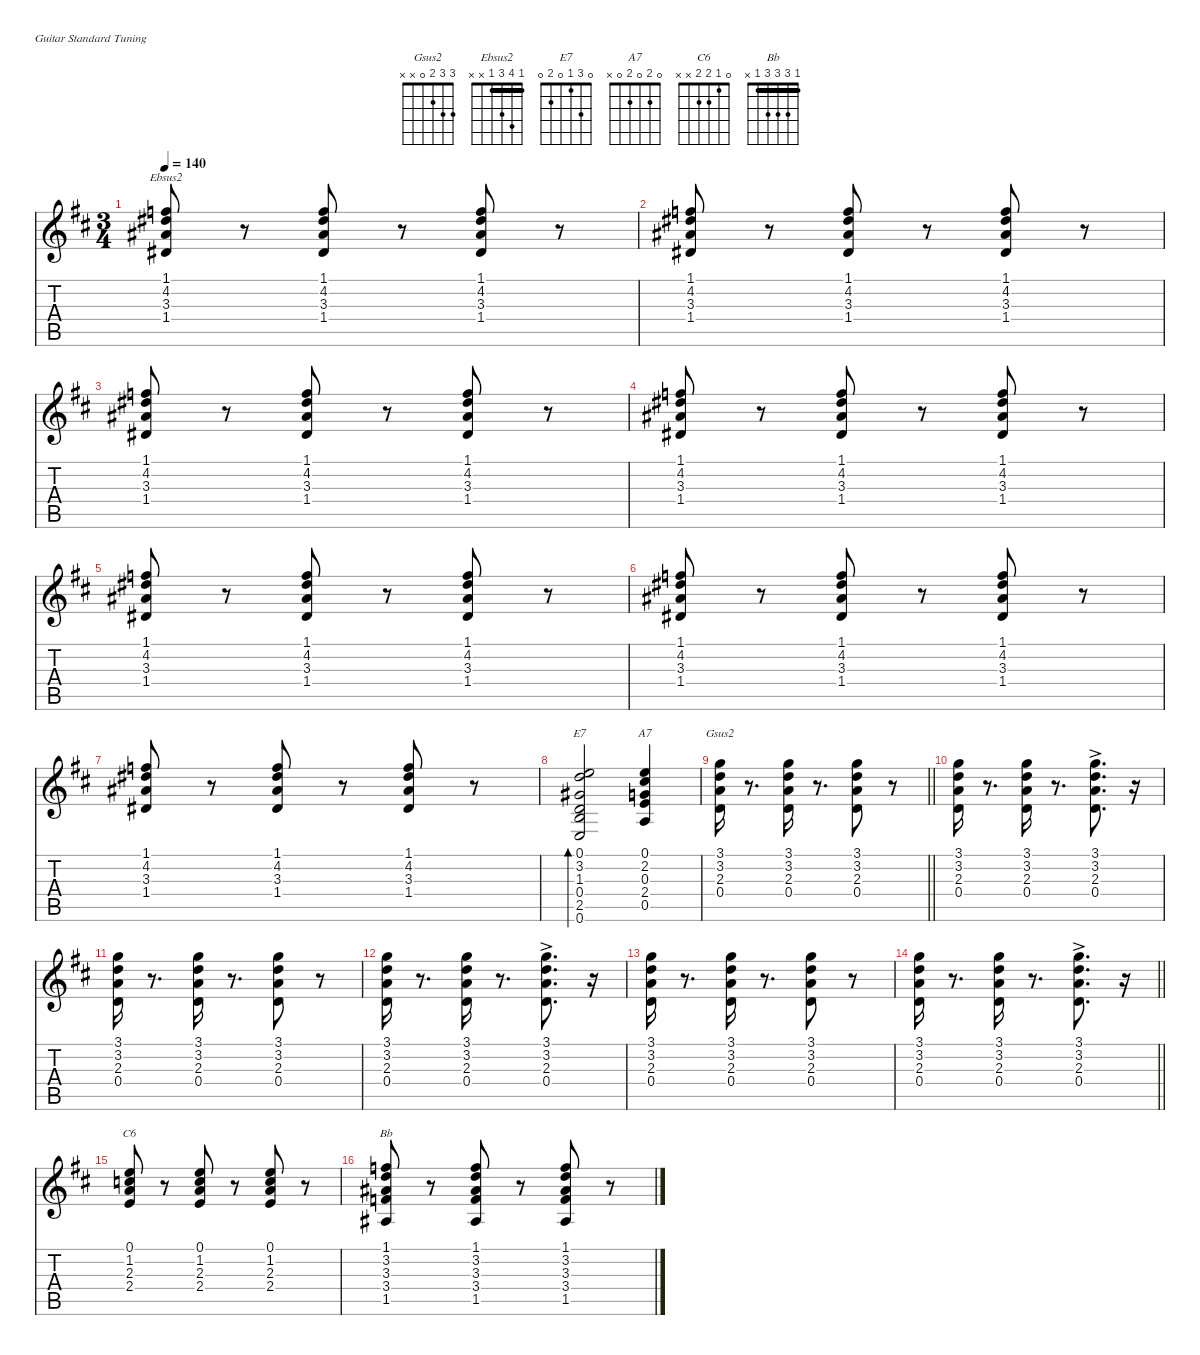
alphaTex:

\defaultSystemsLayout 4
\hideDynamics
\bracketExtendMode nobrackets
\singleTrackTrackNamePolicy hidden
\multiTrackTrackNamePolicy hidden
\otherSystemsTrackNameOrientation horizontal
\track ("Guitar 2" "guit.") {defaultSystemsLayout 8 instrument electricguitarclean}
\staff {score tabs}
\tuning (E4 B3 G3 D3 A2 E2)
\chord ("Gsus2" 3 3 2 0 x x)
\chord ("Ebsus2" 1 4 3 1 x x) {barre 1}
\chord ("E7" 0 3 1 0 2 0)
\chord ("A7" 0 2 0 2 0 x)
\chord ("C6" 0 1 2 2 x x)
\chord ("Bb" 1 3 3 3 1 x) {barre 1}
\ts (3 4)
\tempo 140
\clef g2
\ks d
(1.1{acc forcenatural} 4.2{acc #} 3.3{acc #} 1.4{acc #}).8{ch "Ebsus2" dy f beam Up} r.8{beam Up} (1.1{acc forcenatural} 4.2{acc #} 3.3{acc #} 1.4{acc #}).8{beam Up} r.8{beam Up} (1.1{acc forcenatural} 4.2{acc #} 3.3{acc #} 1.4{acc #}).8{beam Up} r.8{beam Up} |
(1.1{acc forcenatural} 4.2{acc #} 3.3{acc #} 1.4{acc #}).8{beam Up} r.8{beam Up} (1.1{acc forcenatural} 4.2{acc #} 3.3{acc #} 1.4{acc #}).8{beam Up} r.8{beam Up} (1.1{acc forcenatural} 4.2{acc #} 3.3{acc #} 1.4{acc #}).8{beam Up} r.8{beam Up} |
(1.1{acc forcenatural} 4.2{acc #} 3.3{acc #} 1.4{acc #}).8{beam Up} r.8{beam Up} (1.1{acc forcenatural} 4.2{acc #} 3.3{acc #} 1.4{acc #}).8{beam Up} r.8{beam Up} (1.1{acc forcenatural} 4.2{acc #} 3.3{acc #} 1.4{acc #}).8{beam Up} r.8{beam Up} |
(1.1{acc forcenatural} 4.2{acc #} 3.3{acc #} 1.4{acc #}).8{beam Up} r.8{beam Up} (1.1{acc forcenatural} 4.2{acc #} 3.3{acc #} 1.4{acc #}).8{beam Up} r.8{beam Up} (1.1{acc forcenatural} 4.2{acc #} 3.3{acc #} 1.4{acc #}).8{beam Up} r.8{beam Up} |
(1.1{acc forcenatural} 4.2{acc #} 3.3{acc #} 1.4{acc #}).8{beam Up} r.8{beam Up} (1.1{acc forcenatural} 4.2{acc #} 3.3{acc #} 1.4{acc #}).8{beam Up} r.8{beam Up} (1.1{acc forcenatural} 4.2{acc #} 3.3{acc #} 1.4{acc #}).8{beam Up} r.8{beam Up} |
(1.1{acc forcenatural} 4.2{acc #} 3.3{acc #} 1.4{acc #}).8{beam Up} r.8{beam Up} (1.1{acc forcenatural} 4.2{acc #} 3.3{acc #} 1.4{acc #}).8{beam Up} r.8{beam Up} (1.1{acc forcenatural} 4.2{acc #} 3.3{acc #} 1.4{acc #}).8{beam Up} r.8{beam Up} |
(1.1{acc forcenatural} 4.2{acc #} 3.3{acc #} 1.4{acc #}).8{beam Up} r.8{beam Up} (1.1{acc forcenatural} 4.2{acc #} 3.3{acc #} 1.4{acc #}).8{beam Up} r.8{beam Up} (1.1{acc forcenatural} 4.2{acc #} 3.3{acc #} 1.4{acc #}).8{beam Up} r.8{beam Up} |
(0.1{acc forcenatural} 3.2{acc forcenatural} 1.3{acc #} 0.4{acc forcenatural} 2.5{acc forcenatural} 0.6{acc forcenatural}).2{bd 120 ch "E7" beam Up} (0.1{acc forcenatural} 2.2{acc #} 0.3{acc forcenatural} 2.4{acc forcenatural} 0.5{acc forcenatural}).4{ch "A7" beam Up} |
\barLineRight lightlight
(3.1{acc forcenatural} 3.2{acc forcenatural} 2.3{acc forcenatural} 0.4{acc forcenatural}).16{ch "Gsus2" beam Down} r.8{d beam Down} (3.1{acc forcenatural} 3.2{acc forcenatural} 2.3{acc forcenatural} 0.4{acc forcenatural}).16{beam Down} r.8{d beam Down} (3.1{acc forcenatural} 3.2{acc forcenatural} 2.3{acc forcenatural} 0.4{acc forcenatural}).8{beam Down} r.8{beam Down} |
(3.1{acc forcenatural} 3.2{acc forcenatural} 2.3{acc forcenatural} 0.4{acc forcenatural}).16{beam Down} r.8{d beam Down} (3.1{acc forcenatural} 3.2{acc forcenatural} 2.3{acc forcenatural} 0.4{acc forcenatural}).16{beam Down} r.8{d beam Down} (3.1{ac acc forcenatural} 3.2{ac acc forcenatural} 2.3{ac acc forcenatural} 0.4{ac acc forcenatural}).8{d beam Down} r.16{beam Down} |
(3.1{acc forcenatural} 3.2{acc forcenatural} 2.3{acc forcenatural} 0.4{acc forcenatural}).16{beam Down} r.8{d beam Down} (3.1{acc forcenatural} 3.2{acc forcenatural} 2.3{acc forcenatural} 0.4{acc forcenatural}).16{beam Down} r.8{d beam Down} (3.1{acc forcenatural} 3.2{acc forcenatural} 2.3{acc forcenatural} 0.4{acc forcenatural}).8{beam Down} r.8{beam Down} |
(3.1{acc forcenatural} 3.2{acc forcenatural} 2.3{acc forcenatural} 0.4{acc forcenatural}).16{beam Down} r.8{d beam Down} (3.1{acc forcenatural} 3.2{acc forcenatural} 2.3{acc forcenatural} 0.4{acc forcenatural}).16{beam Down} r.8{d beam Down} (3.1{ac acc forcenatural} 3.2{ac acc forcenatural} 2.3{ac acc forcenatural} 0.4{ac acc forcenatural}).8{d beam Down} r.16{beam Down} |
(3.1{acc forcenatural} 3.2{acc forcenatural} 2.3{acc forcenatural} 0.4{acc forcenatural}).16{beam Down} r.8{d beam Down} (3.1{acc forcenatural} 3.2{acc forcenatural} 2.3{acc forcenatural} 0.4{acc forcenatural}).16{beam Down} r.8{d beam Down} (3.1{acc forcenatural} 3.2{acc forcenatural} 2.3{acc forcenatural} 0.4{acc forcenatural}).8{beam Down} r.8{beam Down} |
\barLineRight lightlight
(3.1{acc forcenatural} 3.2{acc forcenatural} 2.3{acc forcenatural} 0.4{acc forcenatural}).16{beam Down} r.8{d beam Down} (3.1{acc forcenatural} 3.2{acc forcenatural} 2.3{acc forcenatural} 0.4{acc forcenatural}).16{beam Down} r.8{d beam Down} (3.1{ac acc forcenatural} 3.2{ac acc forcenatural} 2.3{ac acc forcenatural} 0.4{ac acc forcenatural}).8{d beam Down} r.16{beam Down} |
(0.1{acc forcenatural} 1.2{acc forcenatural} 2.3{acc forcenatural} 2.4{acc forcenatural}).8{ch "C6" beam Up} r.8{beam Up} (0.1{acc forcenatural} 1.2{acc forcenatural} 2.3{acc forcenatural} 2.4{acc forcenatural}).8{beam Up} r.8{beam Up} (0.1{acc forcenatural} 1.2{acc forcenatural} 2.3{acc forcenatural} 2.4{acc forcenatural}).8{beam Up} r.8{beam Up} |
(1.1{acc forcenatural} 3.2{acc forcenatural} 3.3{acc #} 3.4{acc forcenatural} 1.5{acc #}).8{ch "Bb" beam Up} r.8{beam Up} (1.1{acc forcenatural} 3.2{acc forcenatural} 3.3{acc #} 3.4{acc forcenatural} 1.5{acc #}).8{beam Up} r.8{beam Up} (1.1{acc forcenatural} 3.2{acc forcenatural} 3.3{acc #} 3.4{acc forcenatural} 1.5{acc #}).8{beam Up} r.8{beam Up}
